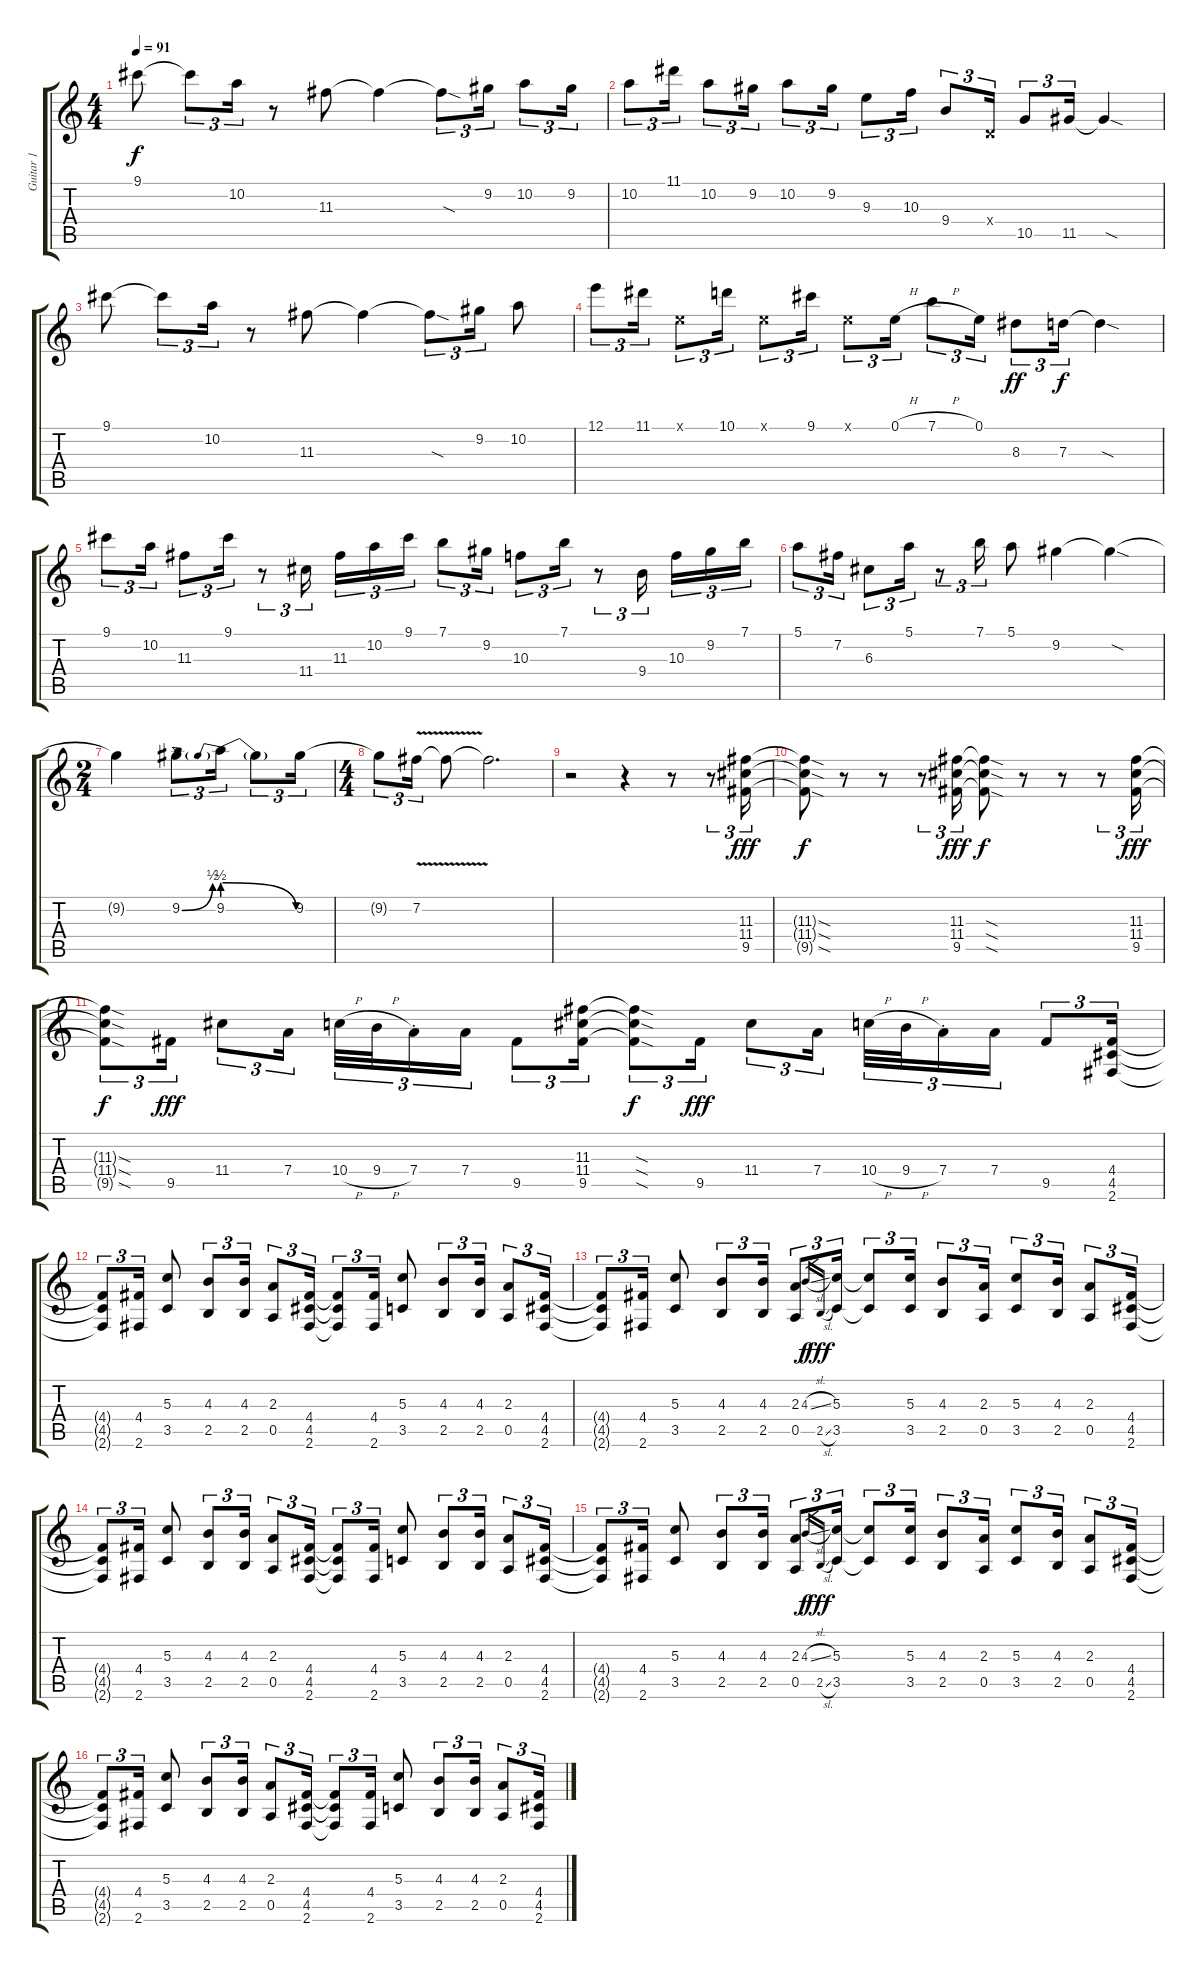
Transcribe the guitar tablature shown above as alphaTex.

\track ("Guitar 1" "Guitar 1") {instrument overdrivenguitar}
\staff {score tabs}
\tuning (E4 B3 G3 D3 A2 E2) {hide}
\ts (4 4)
\tempo 91
\clef g2
\ks c
9.1.8{dy f} 9.1{t}.8{tu (3 2)} 10.2.16{tu (3 2)} r.8 11.3.8 11.3{t}.4 11.3{sod t}.8{tu (3 2)} 9.2.16{tu (3 2)} 10.2.8{tu (3 2)} 9.2.16{tu (3 2)} |
10.2.8{tu (3 2)} 11.1.16{tu (3 2)} 10.2.8{tu (3 2)} 9.2.16{tu (3 2)} 10.2.8{tu (3 2)} 9.2.16{tu (3 2)} 9.3.8{tu (3 2)} 10.3.16{tu (3 2)} 9.4.8{tu (3 2)} 0.4{x}.16{tu (3 2)} 10.5.8{tu (3 2)} 11.5.16{tu (3 2)} 11.5{sod t}.4 |
9.1.8 9.1{t}.8{tu (3 2)} 10.2.16{tu (3 2)} r.8 11.3.8 11.3{t}.4 11.3{sod t}.8{tu (3 2)} 9.2.16{tu (3 2)} 10.2.8 |
12.1.8{tu (3 2)} 11.1.16{tu (3 2)} 0.1{x}.8{tu (3 2)} 10.1.16{tu (3 2)} 0.1{x}.8{tu (3 2)} 9.1.16{tu (3 2)} 0.1{x}.8{tu (3 2)} 0.1{h}.16{tu (3 2)} 7.1{h}.8{tu (3 2)} 0.1.16{tu (3 2)} 8.3.8{tu (3 2) dy ff} 7.3.16{tu (3 2) dy f} 7.3{sod t}.4 |
9.1.8{tu (3 2)} 10.2.16{tu (3 2)} 11.3.8{tu (3 2)} 9.1.16{tu (3 2)} r.8{tu (3 2)} 11.4.16{tu (3 2) beam splitsecondary} 11.3.16{tu (3 2)} 10.2.16{tu (3 2)} 9.1.16{tu (3 2)} 7.1.8{tu (3 2)} 9.2.16{tu (3 2)} 10.3.8{tu (3 2)} 7.1.16{tu (3 2)} r.8{tu (3 2)} 9.4.16{tu (3 2) beam splitsecondary} 10.3.16{tu (3 2)} 9.2.16{tu (3 2)} 7.1.16{tu (3 2)} |
5.1.8{tu (3 2)} 7.2.16{tu (3 2)} 6.3.8{tu (3 2)} 5.1.16{tu (3 2)} r.8{tu (3 2)} 7.1.16{tu (3 2)} 5.1.8 9.2.4 9.2{sod t}.4 |
\ts (2 4)
9.2{t}.4 9.2{be (bend 0 0 60 2)}.8{tu (3 2)} 9.2{be (prebendrelease 0 2 60 0)}.16{tu (3 2)} 9.2{t}.8{tu (3 2)} 9.2.16{tu (3 2)} |
\ts (4 4)
9.2{t}.8{tu (3 2)} 7.2{v}.16{tu (3 2)} 7.2{t}.8 7.2{t}.2{d} |
r.2 r.4 r.8 r.8{tu (3 2)} (11.3 11.4 9.5).16{tu (3 2) dy fff volume 13 balance 2 instrument overdrivenguitar} |
(11.3{sod t} 11.4{sod t} 9.5{sod t}).8{dy f} r.8 r.8 r.8{tu (3 2)} (11.3 11.4 9.5).16{tu (3 2) dy fff} (11.3{sod t} 11.4{sod t} 9.5{sod t}).8{dy f} r.8 r.8 r.8{tu (3 2)} (11.3 11.4 9.5).16{tu (3 2) dy fff} |
(11.3{sod t} 11.4{sod t} 9.5{sod t}).8{tu (3 2) dy f} 9.5.16{tu (3 2) dy fff} 11.4.8{tu (3 2)} 7.4.16{tu (3 2)} 10.4{h}.32{tu (3 2)} 9.4{h}.32{tu (3 2)} 7.4{st}.16{tu (3 2)} 7.4.16{tu (3 2)} 9.5.8{tu (3 2)} (11.3 11.4 9.5).16{tu (3 2)} (11.3{sod t} 11.4{sod t} 9.5{sod t}).8{tu (3 2) dy f} 9.5.16{tu (3 2) dy fff} 11.4.8{tu (3 2)} 7.4.16{tu (3 2)} 10.4{h}.32{tu (3 2)} 9.4{h}.32{tu (3 2)} 7.4{st}.16{tu (3 2)} 7.4.16{tu (3 2)} 9.5.8{tu (3 2)} (4.4 4.5 2.6).16{tu (3 2)} |
(4.4{t} 4.5{t} 2.6{t}).8{tu (3 2)} (4.4 2.6).16{tu (3 2)} (5.3 3.5).8 (4.3 2.5).8{tu (3 2)} (4.3 2.5).16{tu (3 2)} (2.3 0.5).8{tu (3 2)} (4.4 4.5 2.6).16{tu (3 2)} (4.4{t} 4.5{t} 2.6{t}).8{tu (3 2)} (4.4 2.6).16{tu (3 2)} (5.3 3.5).8 (4.3 2.5).8{tu (3 2)} (4.3 2.5).16{tu (3 2)} (2.3 0.5).8{tu (3 2)} (4.4 4.5 2.6).16{tu (3 2)} |
(4.4{t} 4.5{t} 2.6{t}).8{tu (3 2)} (4.4 2.6).16{tu (3 2)} (5.3 3.5).8 (4.3 2.5).8{tu (3 2)} (4.3 2.5).16{tu (3 2)} (2.3 0.5).8{tu (3 2)} 4.3{sl}.16{gr dy f} 2.5{sl}.16{gr dy fff} (5.3 3.5).16{tu (3 2)} (5.3{t} 3.5{t}).8{tu (3 2)} (5.3 3.5).16{tu (3 2)} (4.3 2.5).8{tu (3 2)} (2.3 0.5).16{tu (3 2)} (5.3 3.5).8{tu (3 2)} (4.3 2.5).16{tu (3 2)} (2.3 0.5).8{tu (3 2)} (4.4 4.5 2.6).16{tu (3 2)} |
(4.4{t} 4.5{t} 2.6{t}).8{tu (3 2)} (4.4 2.6).16{tu (3 2)} (5.3 3.5).8 (4.3 2.5).8{tu (3 2)} (4.3 2.5).16{tu (3 2)} (2.3 0.5).8{tu (3 2)} (4.4 4.5 2.6).16{tu (3 2)} (4.4{t} 4.5{t} 2.6{t}).8{tu (3 2)} (4.4 2.6).16{tu (3 2)} (5.3 3.5).8 (4.3 2.5).8{tu (3 2)} (4.3 2.5).16{tu (3 2)} (2.3 0.5).8{tu (3 2)} (4.4 4.5 2.6).16{tu (3 2)} |
(4.4{t} 4.5{t} 2.6{t}).8{tu (3 2)} (4.4 2.6).16{tu (3 2)} (5.3 3.5).8 (4.3 2.5).8{tu (3 2)} (4.3 2.5).16{tu (3 2)} (2.3 0.5).8{tu (3 2)} 4.3{sl}.16{gr dy f} 2.5{sl}.16{gr dy fff} (5.3 3.5).16{tu (3 2)} (5.3{t} 3.5{t}).8{tu (3 2)} (5.3 3.5).16{tu (3 2)} (4.3 2.5).8{tu (3 2)} (2.3 0.5).16{tu (3 2)} (5.3 3.5).8{tu (3 2)} (4.3 2.5).16{tu (3 2)} (2.3 0.5).8{tu (3 2)} (4.4 4.5 2.6).16{tu (3 2)} |
(4.4{t} 4.5{t} 2.6{t}).8{tu (3 2)} (4.4 2.6).16{tu (3 2)} (5.3 3.5).8 (4.3 2.5).8{tu (3 2)} (4.3 2.5).16{tu (3 2)} (2.3 0.5).8{tu (3 2)} (4.4 4.5 2.6).16{tu (3 2)} (4.4{t} 4.5{t} 2.6{t}).8{tu (3 2)} (4.4 2.6).16{tu (3 2)} (5.3 3.5).8 (4.3 2.5).8{tu (3 2)} (4.3 2.5).16{tu (3 2)} (2.3 0.5).8{tu (3 2)} (4.4 4.5 2.6).16{tu (3 2)}
